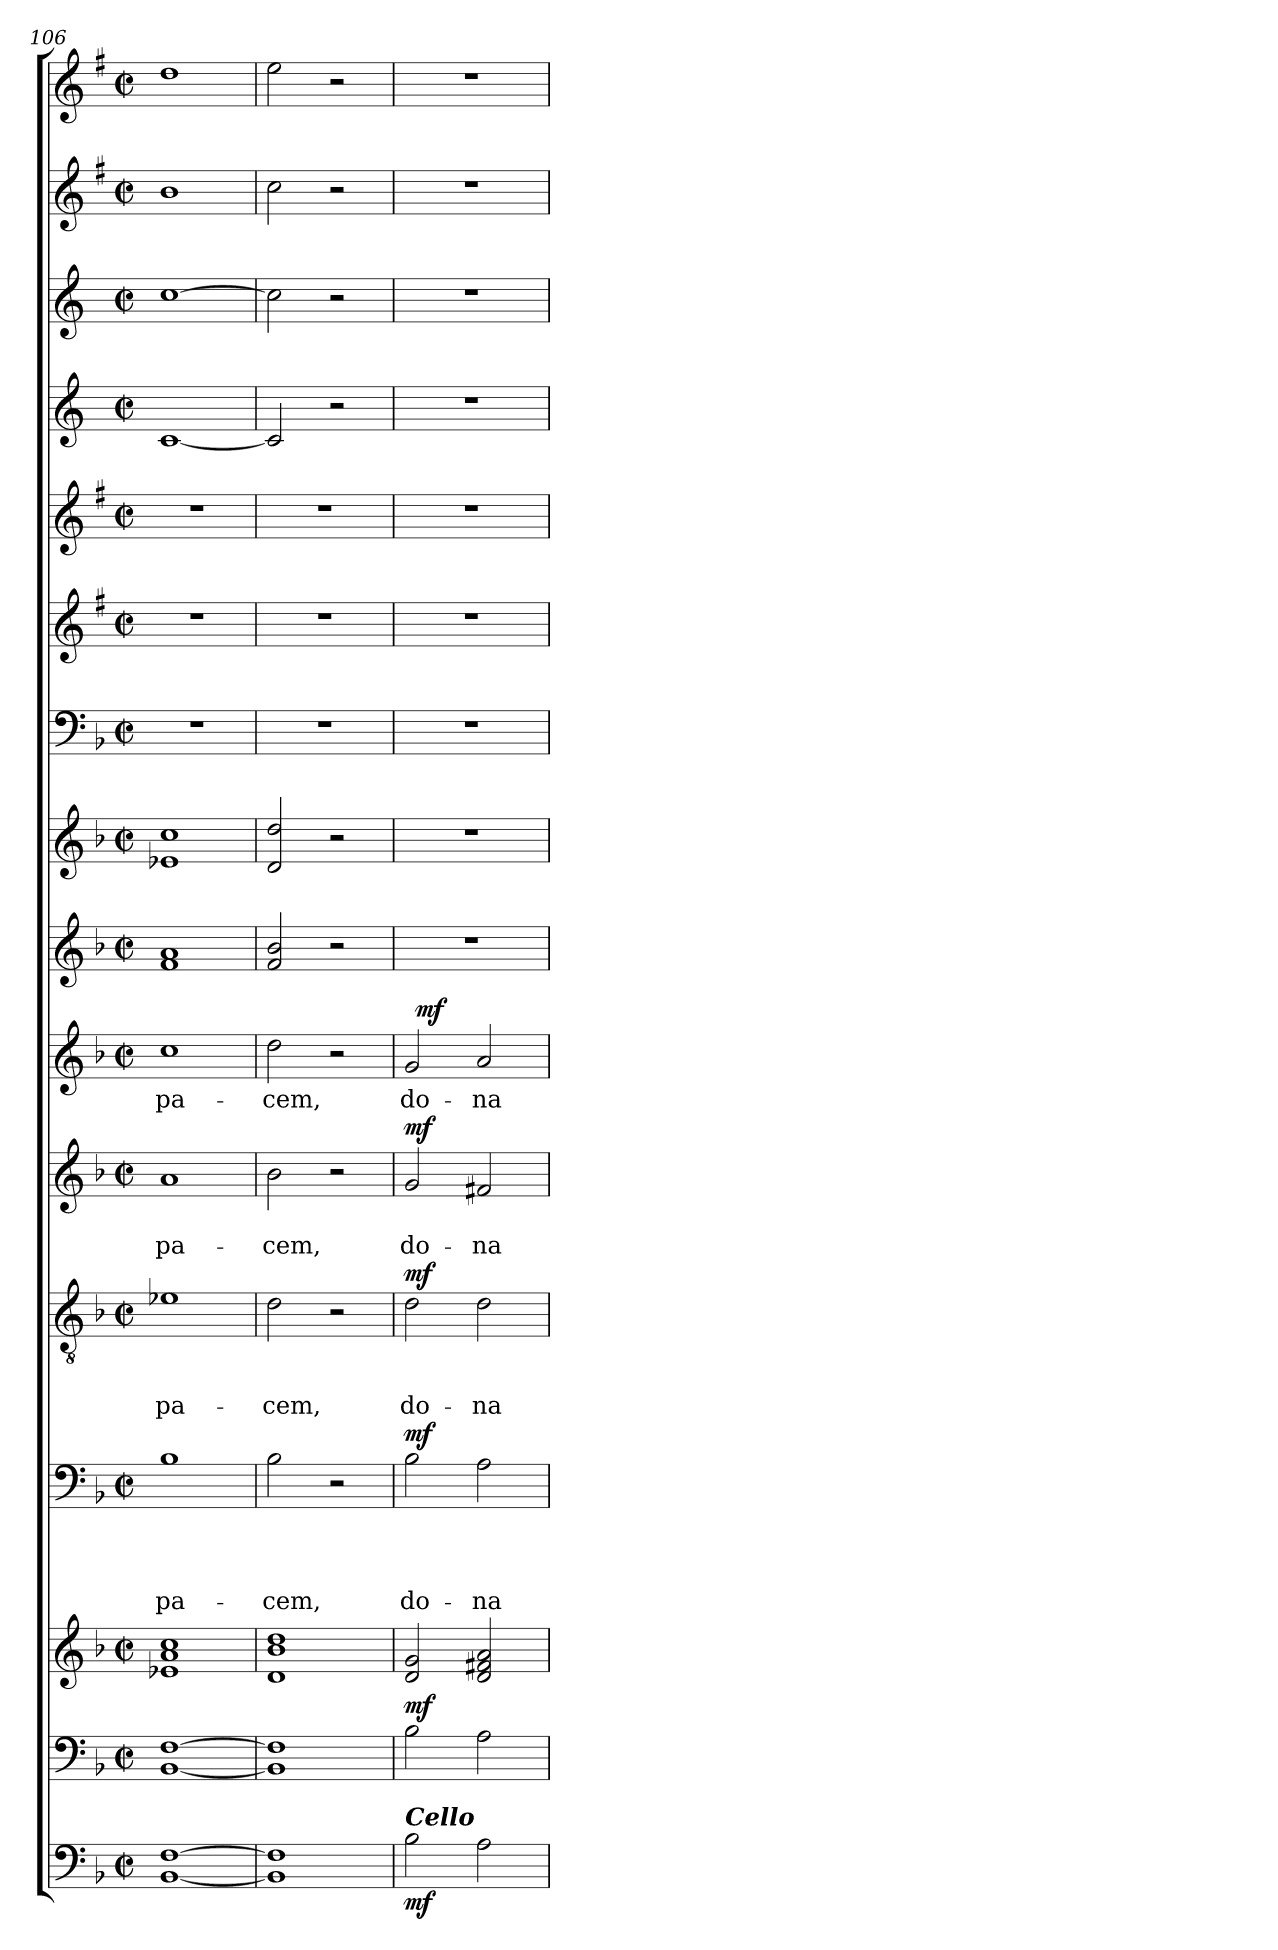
**kern	**dynam	**kern	**dynam	**kern	**kern	**text	**text	**text	**text	**dynam	**kern	**text	**text	**text	**dynam	**kern	**text	**text	**dynam	**kern	**text	**dynam	**kern	**kern	**kern	**kern	**kern	**kern	**kern	**kern	**kern
*part16	*part16	*part15	*part15	*part14	*part13	*part13	*part13	*part13	*part13	*part13	*part12	*part12	*part12	*part12	*part12	*part11	*part11	*part11	*part11	*part10	*part10	*part10	*part9	*part8	*part7	*part6	*part5	*part4	*part3	*part2	*part1
*staff16	*staff16	*staff15	*staff15	*staff14	*staff13	*staff13	*staff13	*staff13	*staff13	*staff13	*staff12	*staff12	*staff12	*staff12	*staff12	*staff11	*staff11	*staff11	*staff11	*staff10	*staff10	*staff10	*staff9	*staff8	*staff7	*staff6	*staff5	*staff4	*staff3	*staff2	*staff1
*clefF4	*	*clefF4	*	*clefG2	*clefF4	*	*	*	*	*	*clefGv2	*	*	*	*	*clefG2	*	*	*	*clefG2	*	*	*clefG2	*clefG2	*clefF4	*clefG2	*clefG2	*clefG2	*clefG2	*clefG2	*clefG2
*	*	*	*	*	*	*	*	*	*	*	*	*	*	*	*	*	*	*	*	*	*	*	*	*	*	*ITrd1c2	*ITrd1c2	*ITrd-3c-5	*ITrd-3c-5	*ITrd1c2	*ITrd1c2
*k[b-]	*	*k[b-]	*	*k[b-]	*k[b-]	*	*	*	*	*	*k[b-]	*	*	*	*	*k[b-]	*	*	*	*k[b-]	*	*	*k[b-]	*k[b-]	*k[b-]	*k[b-]	*k[b-]	*k[b-]	*k[b-]	*k[b-]	*k[b-]
*F:	*	*F:	*	*F:	*F:	*	*	*	*	*	*F:	*	*	*	*	*F:	*	*	*	*F:	*	*	*F:	*F:	*F:	*F:	*F:	*F:	*F:	*F:	*F:
*M2/2	*	*M2/2	*	*M2/2	*M2/2	*	*	*	*	*	*M2/2	*	*	*	*	*M2/2	*	*	*	*M2/2	*	*	*M2/2	*M2/2	*M2/2	*M2/2	*M2/2	*M2/2	*M2/2	*M2/2	*M2/2
*met(c|)	*	*met(c|)	*	*met(c|)	*met(c|)	*	*	*	*	*	*met(c|)	*	*	*	*	*met(c|)	*	*	*	*met(c|)	*	*	*met(c|)	*met(c|)	*met(c|)	*met(c|)	*met(c|)	*met(c|)	*met(c|)	*met(c|)	*met(c|)
=106	=106	=106	=106	=106	=106	=106	=106	=106	=106	=106	=106	=106	=106	=106	=106	=106	=106	=106	=106	=106	=106	=106	=106	=106	=106	=106	=106	=106	=106	=106	=106
!	!	!	!	!	!	!	!	!	!LO:LY:b	!	!	!	!	!LO:LY:b	!	!	!	!LO:LY:b	!	!	!LO:LY:b	!	!	!	!	!	!	!	!	!	!
[<1BB- [>1F	.	[<1BB- [>1F	.	1e-X 1a 1cc	1B-	.	.	.	pa-	.	1e-X	.	.	pa-	.	1a	.	pa-	.	1cc	pa-	.	1f 1a	1e-X 1cc	1r	1r	1r	[<1f	[>1ff	1a	1cc
=107	=107	=107	=107	=107	=107	=107	=107	=107	=107	=107	=107	=107	=107	=107	=107	=107	=107	=107	=107	=107	=107	=107	=107	=107	=107	=107	=107	=107	=107	=107	=107
!	!	!	!	!	!	!	!	!	!LO:LY:b	!	!	!	!	!LO:LY:b	!	!	!	!LO:LY:b	!	!	!LO:LY:b	!	!	!	!	!	!	!	!	!	!
1BB-] 1F]	.	1BB-] 1F]	.	1d 1b- 1dd	2B-\	.	.	.	-cem,	.	2d\	.	.	-cem,	.	2b-\	.	-cem,	.	2dd\	-cem,	.	2f/ 2b-/	2d/ 2dd/	1r	1r	1r	2f/]	2ff\]	2b-\	2dd\
.	.	.	.	.	2r	.	.	.	.	.	2r	.	.	.	.	2r	.	.	.	2r	.	.	2r	2r	.	.	.	2r	2r	2r	2r
=108	=108	=108	=108	=108	=108	=108	=108	=108	=108	=108	=108	=108	=108	=108	=108	=108	=108	=108	=108	=108	=108	=108	=108	=108	=108	=108	=108	=108	=108	=108	=108
!LO:TX:a:Bi:t=Cello	!	!	!	!	!	!	!	!	!	!	!	!	!	!	!	!	!	!	!	!	!	!	!	!	!	!	!	!	!	!	!
!	!LO:DY:b	!	!LO:DY:a	!	!	!	!	!	!LO:LY:b	!LO:DY:a	!	!	!	!LO:LY:b	!LO:DY:a	!	!	!LO:LY:b	!LO:DY:a	!	!LO:LY:b	!	!	!	!	!	!	!	!	!	!
*	*	*	*	*	*	*	*	*	*	*	*	*	*	*	*	*	*	*	*	*^	*	*	*	*	*	*	*	*	*	*	*
2B-\	mf	2B-\	mf	2d/ 2g/	2B-\	.	.	.	do-	mf	2d\	.	.	do-	mf	2g/	.	do-	mf	2g/	32ryy	do-	.	1r	1r	1r	1r	1r	1r	1r	1r	1r
!	!	!	!	!	!	!	!	!	!	!	!	!	!	!	!	!	!	!	!	!	!	!	!LO:DY:a	!	!	!	!	!	!	!	!	!
.	.	.	.	.	.	.	.	.	.	.	.	.	.	.	.	.	.	.	.	.	2ryy	.	mf	.	.	.	.	.	.	.	.	.
!	!	!	!	!	!	!	!	!	!LO:LY:b	!	!	!	!	!LO:LY:b	!	!	!	!LO:LY:b	!	!	!	!LO:LY:b	!	!	!	!	!	!	!	!	!	!
2A\	.	2A\	.	2d/ 2f#X/ 2a/	2A\	.	.	.	-na	.	2d\	.	.	-na	.	2f#X/	.	-na	.	2a/	.	-na	.	.	.	.	.	.	.	.	.	.
.	.	.	.	.	.	.	.	.	.	.	.	.	.	.	.	.	.	.	.	.	4...ryy	.	.	.	.	.	.	.	.	.	.	.
*	*	*	*	*	*	*	*	*	*	*	*	*	*	*	*	*	*	*	*	*v	*v	*	*	*	*	*	*	*	*	*	*	*
=	=	=	=	=	=	=	=	=	=	=	=	=	=	=	=	=	=	=	=	=	=	=	=	=	=	=	=	=	=	=	=
*-	*-	*-	*-	*-	*-	*-	*-	*-	*-	*-	*-	*-	*-	*-	*-	*-	*-	*-	*-	*-	*-	*-	*-	*-	*-	*-	*-	*-	*-	*-	*-
